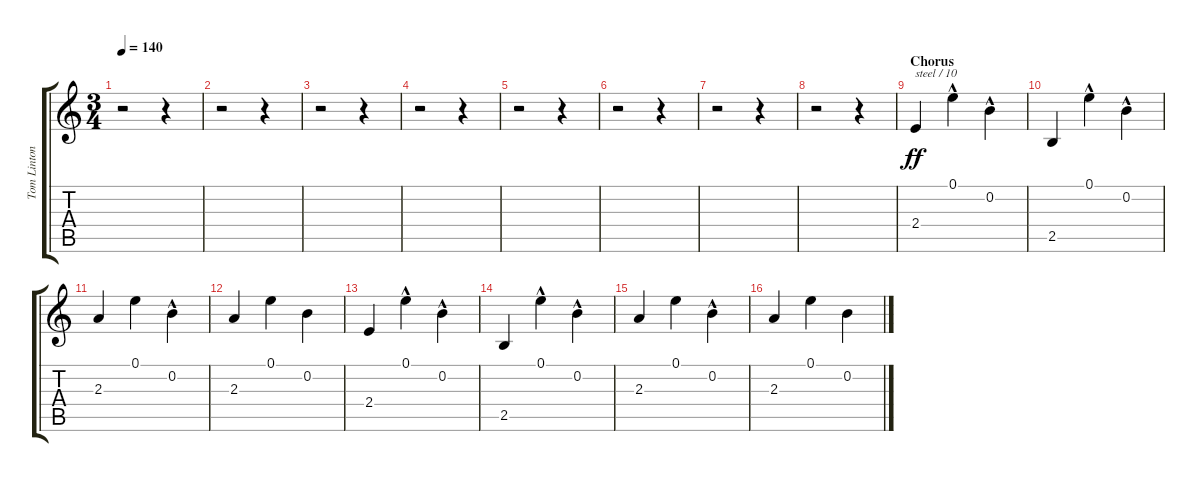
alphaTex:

\track ("Tom Linton - Guitar II" "Tom Linton") {instrument acousticguitarsteel}
\staff {score tabs}
\tuning (E4 B3 G3 D3 A2 E2) {hide}
\ts (3 4)
\tempo 140
\clef g2
\ks c
r.2{dy f} r.4 |
r.2 r.4 |
r.2 r.4 |
r.2 r.4 |
r.2 r.4 |
r.2 r.4 |
r.2 r.4 |
r.2 r.4 |
\section ("" "Chorus")
2.4.4{txt "steel / 10" dy ff volume 10 instrument acousticguitarsteel} 0.1{hac}.4 0.2{hac}.4 |
2.5.4 0.1{hac}.4 0.2{hac}.4 |
2.3.4 0.1.4 0.2{hac}.4 |
2.3.4 0.1.4 0.2.4 |
2.4.4 0.1{hac}.4 0.2{hac}.4 |
2.5.4 0.1{hac}.4 0.2{hac}.4 |
2.3.4 0.1.4 0.2{hac}.4 |
2.3.4 0.1.4 0.2.4
